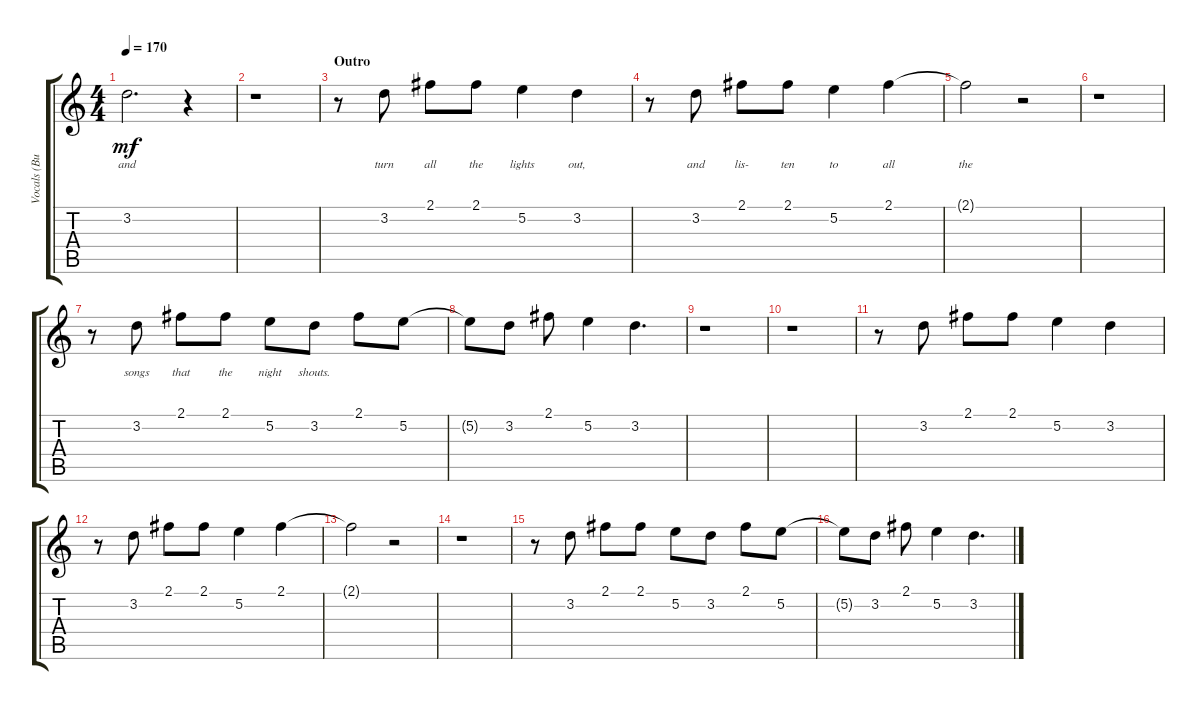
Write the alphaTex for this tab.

\track ("Vocals (Buddy Nielsen)" "Vocals (Bu") {instrument overdrivenguitar}
\staff {score tabs}
\tuning (E4 B3 G3 D3 A2 E2) {hide}
\ts (4 4)
\tempo 170
\clef g2
\ks c
3.2{t}.2{d lyrics (0 "and") lyrics (1 "") lyrics (2 "") lyrics (3 "") lyrics (4 "") dy mf} r.4 |
r.1 |
\section ("" "Outro")
r.8{volume 16} 3.2.8{lyrics (0 "turn") lyrics (1 "") lyrics (2 "") lyrics (3 "") lyrics (4 "")} 2.1.8{lyrics (0 "all") lyrics (1 "") lyrics (2 "") lyrics (3 "") lyrics (4 "")} 2.1.8{lyrics (0 "the") lyrics (1 "") lyrics (2 "") lyrics (3 "") lyrics (4 "")} 5.2.4{lyrics (0 "lights") lyrics (1 "") lyrics (2 "") lyrics (3 "") lyrics (4 "")} 3.2.4{lyrics (0 "out,") lyrics (1 "") lyrics (2 "") lyrics (3 "") lyrics (4 "")} |
r.8 3.2.8{lyrics (0 "and") lyrics (1 "") lyrics (2 "") lyrics (3 "") lyrics (4 "")} 2.1.8{lyrics (0 "lis-") lyrics (1 "") lyrics (2 "") lyrics (3 "") lyrics (4 "")} 2.1.8{lyrics (0 "ten") lyrics (1 "") lyrics (2 "") lyrics (3 "") lyrics (4 "")} 5.2.4{lyrics (0 "to") lyrics (1 "") lyrics (2 "") lyrics (3 "") lyrics (4 "")} 2.1.4{lyrics (0 "all") lyrics (1 "") lyrics (2 "") lyrics (3 "") lyrics (4 "")} |
2.1{t}.2{lyrics (0 "the") lyrics (1 "") lyrics (2 "") lyrics (3 "") lyrics (4 "")} r.2 |
r.1 |
r.8 3.2.8{lyrics (0 "songs") lyrics (1 "") lyrics (2 "") lyrics (3 "") lyrics (4 "")} 2.1.8{lyrics (0 "that") lyrics (1 "") lyrics (2 "") lyrics (3 "") lyrics (4 "")} 2.1.8{lyrics (0 "the") lyrics (1 "") lyrics (2 "") lyrics (3 "") lyrics (4 "")} 5.2.8{lyrics (0 "night") lyrics (1 "") lyrics (2 "") lyrics (3 "") lyrics (4 "")} 3.2.8{lyrics (0 "shouts.") lyrics (1 "") lyrics (2 "") lyrics (3 "") lyrics (4 "")} 2.1.8 5.2.8 |
5.2{t}.8 3.2.8 2.1.8 5.2.4 3.2.4{d} |
r.1 |
r.1 |
r.8 3.2.8 2.1.8 2.1.8 5.2.4 3.2.4 |
r.8 3.2.8 2.1.8 2.1.8 5.2.4 2.1.4 |
2.1{t}.2 r.2 |
r.1 |
r.8 3.2.8 2.1.8 2.1.8 5.2.8 3.2.8 2.1.8 5.2.8 |
5.2{t}.8 3.2.8 2.1.8 5.2.4 3.2.4{d}
